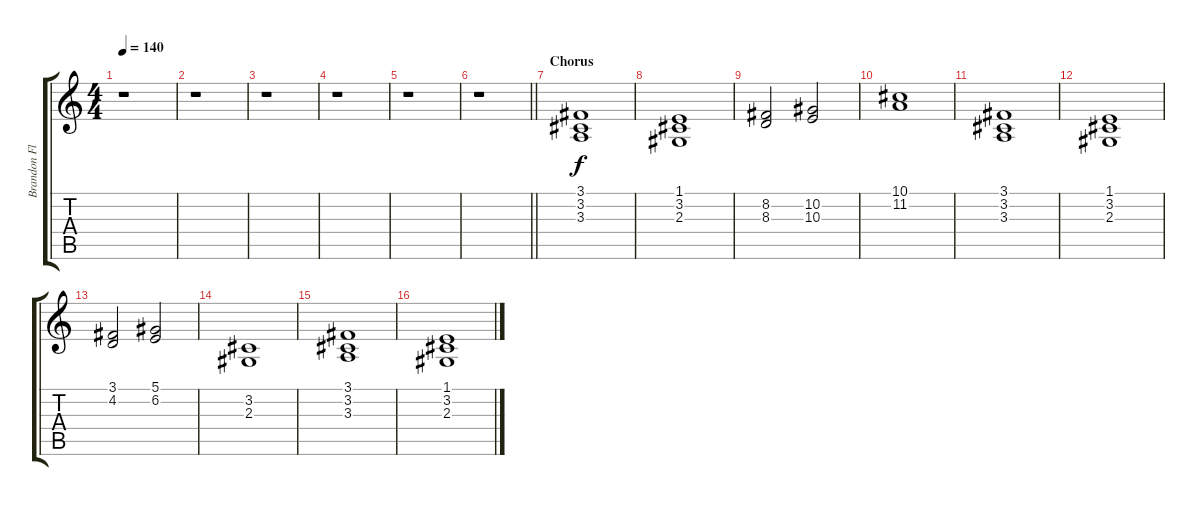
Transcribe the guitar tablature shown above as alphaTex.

\track ("Brandon Flowers' keyboard" "Brandon Fl") {instrument stringensemble1}
\staff {score tabs}
\tuning (Eb4 Bb3 Gb3 Db3 Ab2 Db2) {hide}
\ts (4 4)
\tempo 140
\clef g2
\ks c
r.1{dy f} |
r.1 |
r.1 |
r.1 |
r.1 |
\barLineRight lightlight
r.1 |
\section ("" "Chorus")
(3.1 3.2 3.3).1 |
(1.1 3.2 2.3).1 |
(8.2 8.3).2 (10.2 10.3).2 |
(10.1 11.2).1 |
(3.1 3.2 3.3).1 |
(1.1 3.2 2.3).1 |
(3.1 4.2).2 (5.1 6.2).2 |
(3.2 2.3).1 |
(3.1 3.2 3.3).1 |
(1.1 3.2 2.3).1
